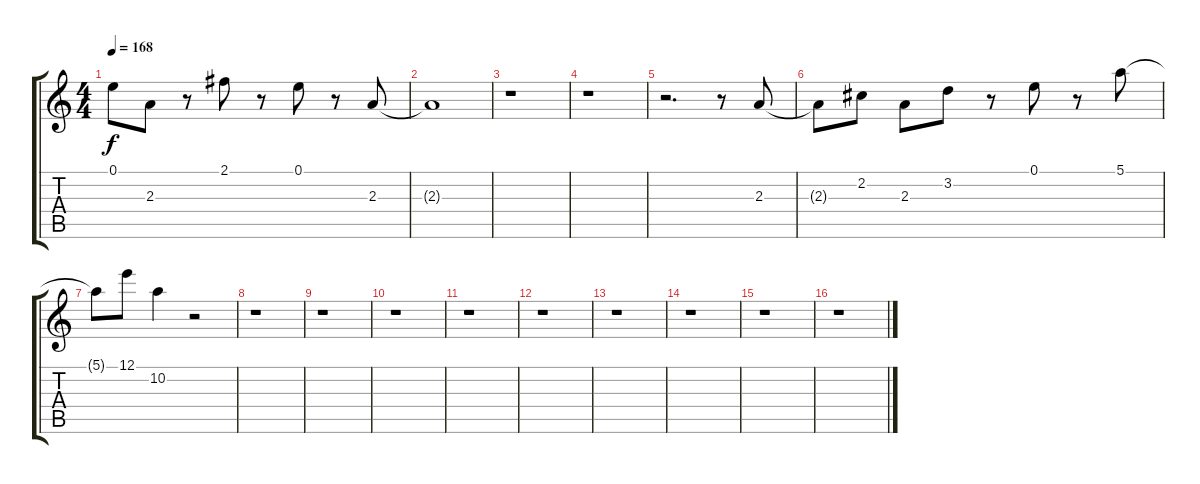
\track "" {instrument electricguitarjazz}
\staff {score tabs}
\tuning (E4 B3 G3 D3 A2 E2) {hide}
\ts (4 4)
\tempo 168
\clef g2
\ks c
0.1.8{dy f} 2.3.8 r.8 2.1.8 r.8 0.1.8 r.8 2.3.8 |
2.3{t}.1 |
r.1 |
r.1 |
r.2{d} r.8 2.3.8 |
2.3{t}.8 2.2.8 2.3.8 3.2.8 r.8 0.1.8 r.8 5.1.8 |
5.1{t}.8 12.1.8 10.2.4 r.2 |
r.1 |
r.1 |
r.1 |
r.1 |
r.1 |
r.1 |
r.1 |
r.1 |
r.1
